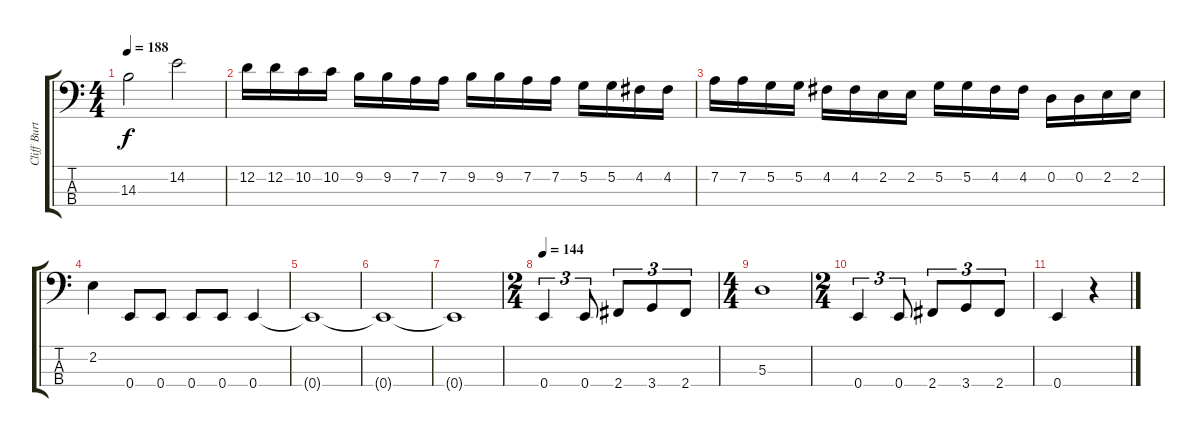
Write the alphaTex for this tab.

\track ("Cliff Burton" "Cliff Burt") {instrument electricbassfinger}
\staff {score tabs}
\tuning (G2 D2 A1 E1) {hide}
\ts (4 4)
\tempo 188
\clef f4
\ks c
14.3.2{dy f} 14.2.2 |
12.2.16 12.2.16 10.2.16 10.2.16 9.2.16 9.2.16 7.2.16 7.2.16 9.2.16 9.2.16 7.2.16 7.2.16 5.2.16 5.2.16 4.2.16 4.2.16 |
7.2.16 7.2.16 5.2.16 5.2.16 4.2.16 4.2.16 2.2.16 2.2.16 5.2.16 5.2.16 4.2.16 4.2.16 0.2.16 0.2.16 2.2.16 2.2.16 |
2.2.4 0.4.8 0.4.8 0.4.8 0.4.8 0.4.4 |
0.4{t}.1 |
0.4{t}.1 |
0.4{t}.1 |
\ts (2 4)
\tempo 144
0.4.4{tu (3 2)} 0.4.8{tu (3 2)} 2.4.8{tu (3 2)} 3.4.8{tu (3 2)} 2.4.8{tu (3 2)} |
\ts (4 4)
5.3.1 |
\ts (2 4)
0.4.4{tu (3 2)} 0.4.8{tu (3 2)} 2.4.8{tu (3 2)} 3.4.8{tu (3 2)} 2.4.8{tu (3 2)} |
0.4.4 r.4
